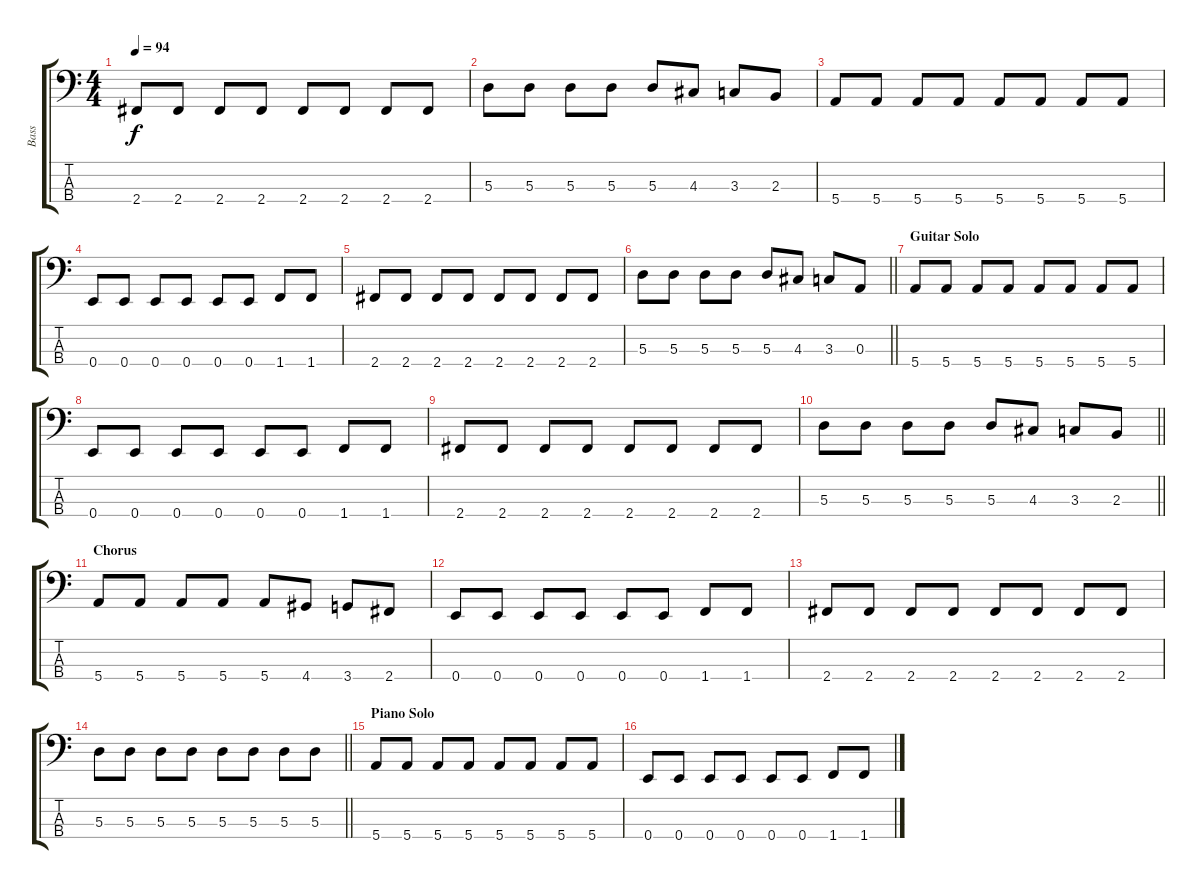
\track ("Bass" "Bass") {instrument electricbasspick}
\staff {score tabs}
\tuning (G2 D2 A1 E1) {hide}
\ts (4 4)
\tempo 94
\clef f4
\ks c
2.4.8{dy f} 2.4.8 2.4.8 2.4.8 2.4.8 2.4.8 2.4.8 2.4.8 |
5.3.8 5.3.8 5.3.8 5.3.8 5.3.8 4.3.8 3.3.8 2.3.8 |
5.4.8 5.4.8 5.4.8 5.4.8 5.4.8 5.4.8 5.4.8 5.4.8 |
0.4.8 0.4.8 0.4.8 0.4.8 0.4.8 0.4.8 1.4.8 1.4.8 |
2.4.8 2.4.8 2.4.8 2.4.8 2.4.8 2.4.8 2.4.8 2.4.8 |
\barLineRight lightlight
5.3.8 5.3.8 5.3.8 5.3.8 5.3.8 4.3.8 3.3.8 0.3.8 |
\section ("" "Guitar Solo")
5.4.8 5.4.8 5.4.8 5.4.8 5.4.8 5.4.8 5.4.8 5.4.8 |
0.4.8 0.4.8 0.4.8 0.4.8 0.4.8 0.4.8 1.4.8 1.4.8 |
2.4.8 2.4.8 2.4.8 2.4.8 2.4.8 2.4.8 2.4.8 2.4.8 |
\barLineRight lightlight
5.3.8 5.3.8 5.3.8 5.3.8 5.3.8 4.3.8 3.3.8 2.3.8 |
\section ("" "Chorus")
5.4.8 5.4.8 5.4.8 5.4.8 5.4.8 4.4.8 3.4.8 2.4.8 |
0.4.8 0.4.8 0.4.8 0.4.8 0.4.8 0.4.8 1.4.8 1.4.8 |
2.4.8 2.4.8 2.4.8 2.4.8 2.4.8 2.4.8 2.4.8 2.4.8 |
\barLineRight lightlight
5.3.8 5.3.8 5.3.8 5.3.8 5.3.8 5.3.8 5.3.8 5.3.8 |
\section ("" "Piano Solo")
5.4.8 5.4.8 5.4.8 5.4.8 5.4.8 5.4.8 5.4.8 5.4.8 |
0.4.8 0.4.8 0.4.8 0.4.8 0.4.8 0.4.8 1.4.8 1.4.8
